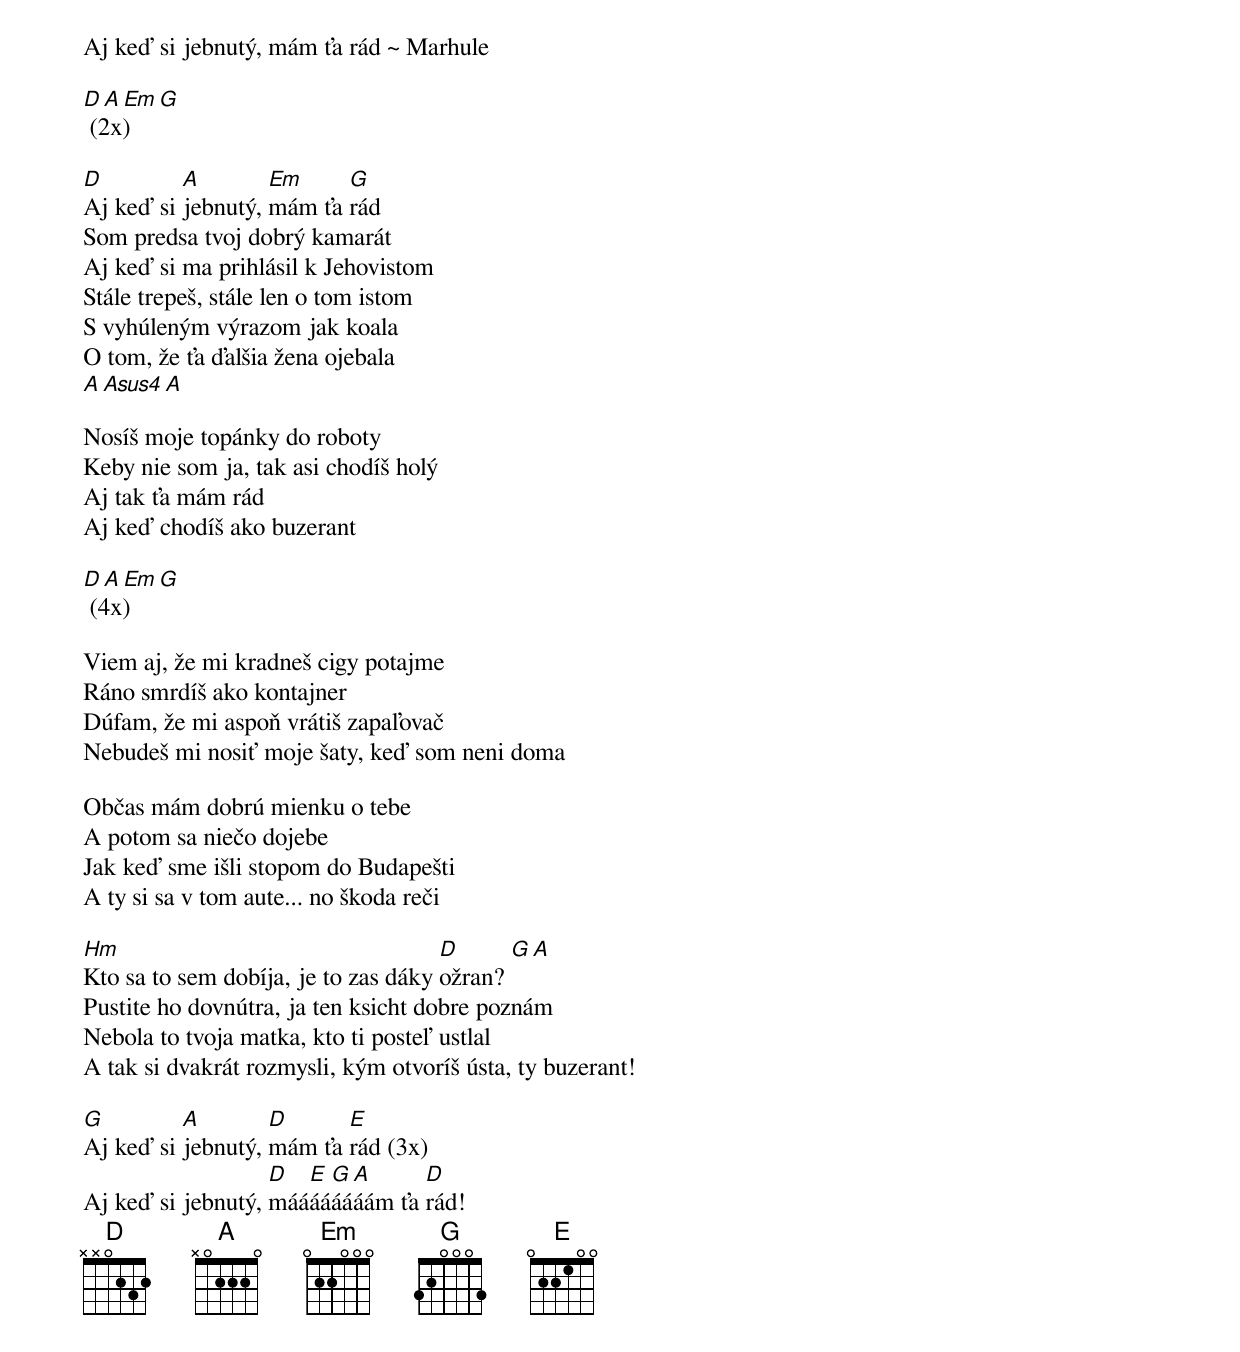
Aj keď si jebnutý, mám ťa rád ~ Marhule

[D A Em G] (2x)

[D]Aj keď si [A]jebnutý, [Em]mám ťa [G]rád
Som predsa tvoj dobrý kamarát
Aj keď si ma prihlásil k Jehovistom
Stále trepeš, stále len o tom istom
S vyhúleným výrazom jak koala
O tom, že ťa ďalšia žena ojebala
[A Asus4 A]

Nosíš moje topánky do roboty
Keby nie som ja, tak asi chodíš holý
Aj tak ťa mám rád
Aj keď chodíš ako buzerant

[D A Em G] (4x)

Viem aj, že mi kradneš cigy potajme
Ráno smrdíš ako kontajner
Dúfam, že mi aspoň vrátiš zapaľovač
Nebudeš mi nosiť moje šaty, keď som neni doma

Občas mám dobrú mienku o tebe
A potom sa niečo dojebe
Jak keď sme išli stopom do Budapešti
A ty si sa v tom aute... no škoda reči

[Hm]Kto sa to sem dobíja, je to zas dáky [D]ožran? [G A]
Pustite ho dovnútra, ja ten ksicht dobre poznám
Nebola to tvoja matka, kto ti posteľ ustlal
A tak si dvakrát rozmysli, kým otvoríš ústa, ty buzerant!

[G]Aj keď si [A]jebnutý, [D]mám ťa [E]rád (3x)
Aj keď si jebnutý, [D]máá[E]áá[G]áá[A]áám ťa [D]rád!
